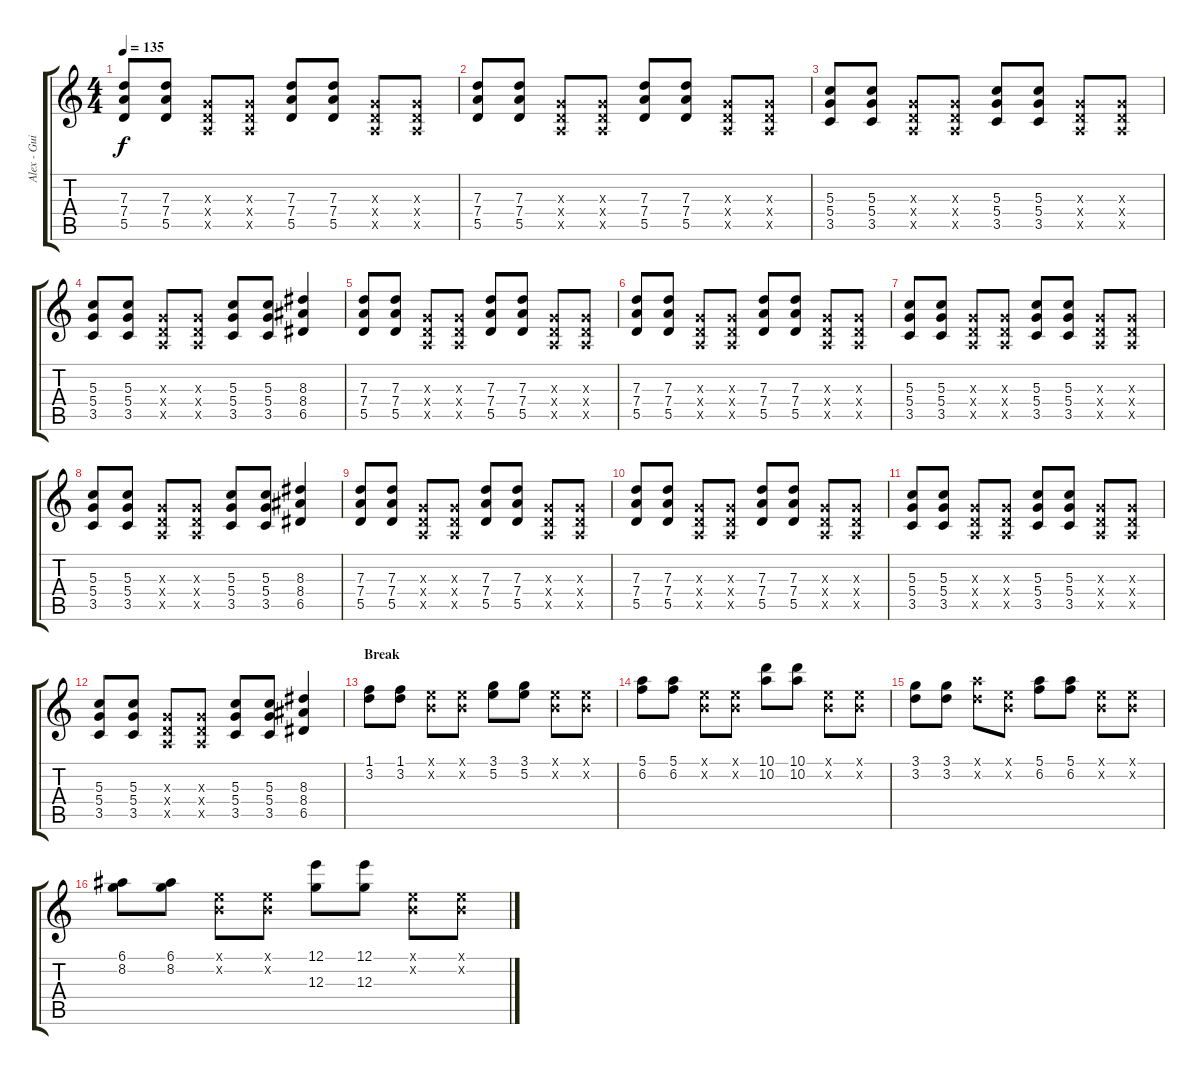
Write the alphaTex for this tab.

\track ("Alex - Guitar" "Alex - Gui") {instrument distortionguitar}
\staff {score tabs}
\tuning (E4 B3 G3 D3 A2 E2) {hide}
\ts (4 4)
\tempo 135
\clef g2
\ks c
(7.3 7.4 5.5).8{dy f} (7.3 7.4 5.5).8 (0.3{x} 0.4{x} 0.5{x}).8 (0.3{x} 0.4{x} 0.5{x}).8 (7.3 7.4 5.5).8 (7.3 7.4 5.5).8 (0.3{x} 0.4{x} 0.5{x}).8 (0.3{x} 0.4{x} 0.5{x}).8 |
(7.3 7.4 5.5).8 (7.3 7.4 5.5).8 (0.3{x} 0.4{x} 0.5{x}).8 (0.3{x} 0.4{x} 0.5{x}).8 (7.3 7.4 5.5).8 (7.3 7.4 5.5).8 (0.3{x} 0.4{x} 0.5{x}).8 (0.3{x} 0.4{x} 0.5{x}).8 |
(5.3 5.4 3.5).8 (5.3 5.4 3.5).8 (0.3{x} 0.4{x} 0.5{x}).8 (0.3{x} 0.4{x} 0.5{x}).8 (5.3 5.4 3.5).8 (5.3 5.4 3.5).8 (0.3{x} 0.4{x} 0.5{x}).8 (0.3{x} 0.4{x} 0.5{x}).8 |
(5.3 5.4 3.5).8 (5.3 5.4 3.5).8 (0.3{x} 0.4{x} 0.5{x}).8 (0.3{x} 0.4{x} 0.5{x}).8 (5.3 5.4 3.5).8 (5.3 5.4 3.5).8 (8.3 8.4 6.5).4 |
(7.3 7.4 5.5).8 (7.3 7.4 5.5).8 (0.3{x} 0.4{x} 0.5{x}).8 (0.3{x} 0.4{x} 0.5{x}).8 (7.3 7.4 5.5).8 (7.3 7.4 5.5).8 (0.3{x} 0.4{x} 0.5{x}).8 (0.3{x} 0.4{x} 0.5{x}).8 |
(7.3 7.4 5.5).8 (7.3 7.4 5.5).8 (0.3{x} 0.4{x} 0.5{x}).8 (0.3{x} 0.4{x} 0.5{x}).8 (7.3 7.4 5.5).8 (7.3 7.4 5.5).8 (0.3{x} 0.4{x} 0.5{x}).8 (0.3{x} 0.4{x} 0.5{x}).8 |
(5.3 5.4 3.5).8 (5.3 5.4 3.5).8 (0.3{x} 0.4{x} 0.5{x}).8 (0.3{x} 0.4{x} 0.5{x}).8 (5.3 5.4 3.5).8 (5.3 5.4 3.5).8 (0.3{x} 0.4{x} 0.5{x}).8 (0.3{x} 0.4{x} 0.5{x}).8 |
(5.3 5.4 3.5).8 (5.3 5.4 3.5).8 (0.3{x} 0.4{x} 0.5{x}).8 (0.3{x} 0.4{x} 0.5{x}).8 (5.3 5.4 3.5).8 (5.3 5.4 3.5).8 (8.3 8.4 6.5).4 |
(7.3 7.4 5.5).8 (7.3 7.4 5.5).8 (0.3{x} 0.4{x} 0.5{x}).8 (0.3{x} 0.4{x} 0.5{x}).8 (7.3 7.4 5.5).8 (7.3 7.4 5.5).8 (0.3{x} 0.4{x} 0.5{x}).8 (0.3{x} 0.4{x} 0.5{x}).8 |
(7.3 7.4 5.5).8 (7.3 7.4 5.5).8 (0.3{x} 0.4{x} 0.5{x}).8 (0.3{x} 0.4{x} 0.5{x}).8 (7.3 7.4 5.5).8 (7.3 7.4 5.5).8 (0.3{x} 0.4{x} 0.5{x}).8 (0.3{x} 0.4{x} 0.5{x}).8 |
(5.3 5.4 3.5).8 (5.3 5.4 3.5).8 (0.3{x} 0.4{x} 0.5{x}).8 (0.3{x} 0.4{x} 0.5{x}).8 (5.3 5.4 3.5).8 (5.3 5.4 3.5).8 (0.3{x} 0.4{x} 0.5{x}).8 (0.3{x} 0.4{x} 0.5{x}).8 |
(5.3 5.4 3.5).8 (5.3 5.4 3.5).8 (0.3{x} 0.4{x} 0.5{x}).8 (0.3{x} 0.4{x} 0.5{x}).8 (5.3 5.4 3.5).8 (5.3 5.4 3.5).8 (8.3 8.4 6.5).4 |
\section ("" "Break")
(1.1 3.2).8 (1.1 3.2).8 (0.1{x} 0.2{x}).8 (0.1{x} 0.2{x}).8 (3.1 5.2).8 (3.1 5.2).8 (0.1{x} 0.2{x}).8 (0.1{x} 0.2{x}).8 |
(5.1 6.2).8 (5.1 6.2).8 (0.1{x} 0.2{x}).8 (0.1{x} 0.2{x}).8 (10.1 10.2).8 (10.1 10.2).8 (0.1{x} 0.2{x}).8 (0.1{x} 0.2{x}).8 |
(3.1 3.2).8 (3.1 3.2).8 (5.1{x} 3.2{x}).8 (0.1{x} 0.2{x}).8 (5.1 6.2).8 (5.1 6.2).8 (0.1{x} 0.2{x}).8 (0.1{x} 0.2{x}).8 |
(6.1 8.2).8 (6.1 8.2).8 (0.1{x} 0.2{x}).8 (0.1{x} 0.2{x}).8 (12.1 12.3).8 (12.1 12.3).8 (0.1{x} 0.2{x}).8 (0.1{x} 0.2{x}).8
